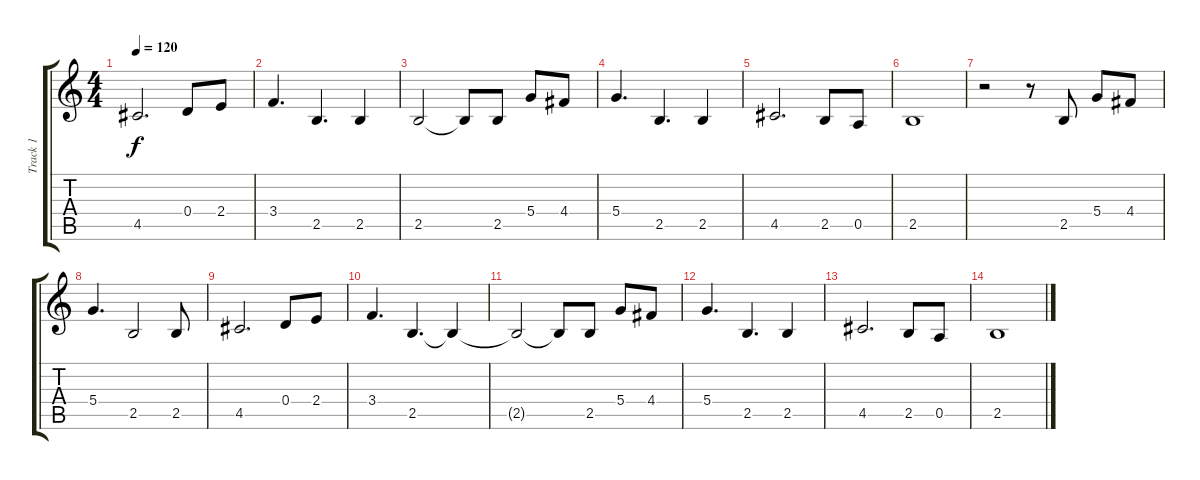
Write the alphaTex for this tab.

\track ("Track 1" "Track 1") {instrument acousticguitarsteel}
\staff {score tabs}
\tuning (E4 B3 G3 D3 A2 E2) {hide}
\ts (4 4)
\tempo 120
\clef g2
\ks c
4.5.2{d dy f} 0.4.8 2.4.8 |
3.4.4{d} 2.5.4{d} 2.5.4 |
2.5.2 2.5{t}.8 2.5.8 5.4.8 4.4.8 |
5.4.4{d} 2.5.4{d} 2.5.4 |
4.5.2{d} 2.5.8 0.5.8 |
2.5.1 |
r.2 r.8 2.5.8 5.4.8 4.4.8 |
5.4.4{d} 2.5.2 2.5.8 |
4.5.2{d} 0.4.8 2.4.8 |
3.4.4{d} 2.5.4{d} 2.5{t}.4 |
2.5{t}.2 2.5{t}.8 2.5.8 5.4.8 4.4.8 |
5.4.4{d} 2.5.4{d} 2.5.4 |
4.5.2{d} 2.5.8 0.5.8 |
2.5.1
